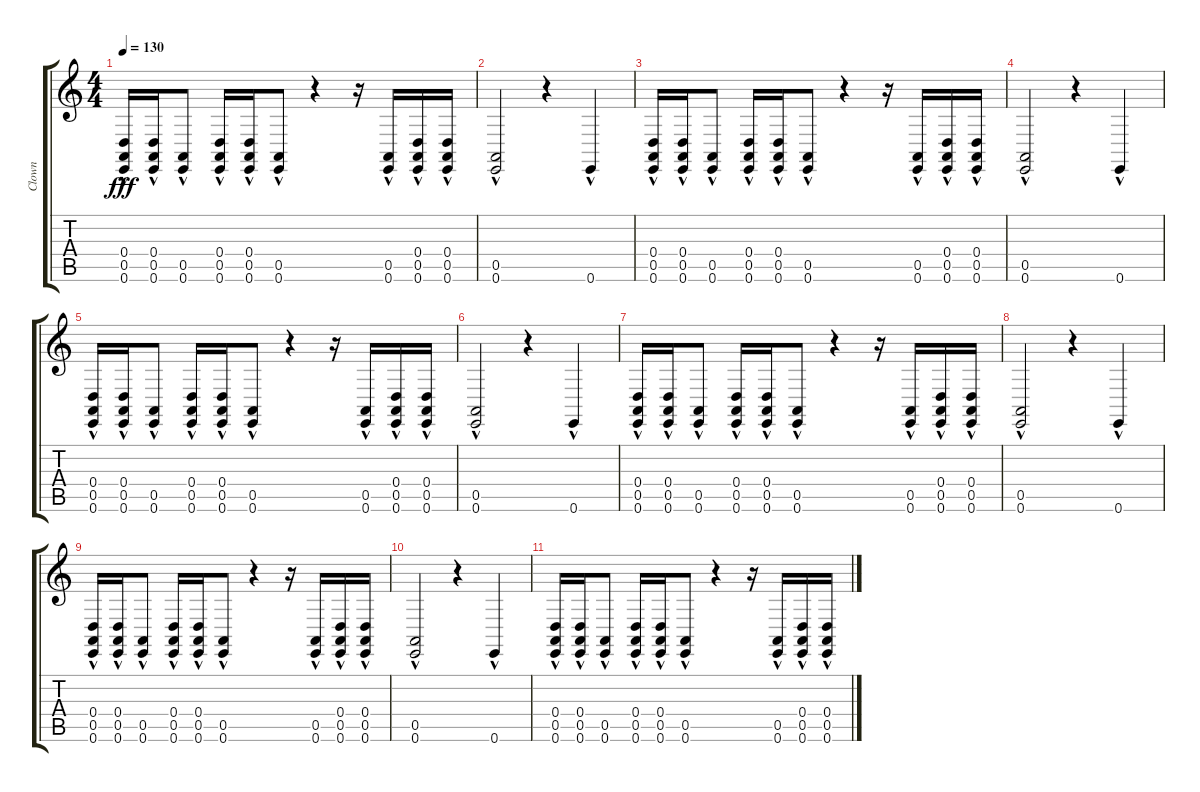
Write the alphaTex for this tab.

\track ("Clown" "Clown") {instrument melodictom}
\staff {score tabs}
\tuning (E4 B3 G3 D3 A2 E2) {hide}
\ts (4 4)
\tempo 130
\clef g2
\ks c
(0.4{hac} 0.5{hac} 0.6{hac}).16{dy fff} (0.4{hac} 0.5{hac} 0.6{hac}).16 (0.5{hac} 0.6{hac}).8 (0.4{hac} 0.5{hac} 0.6{hac}).16 (0.4{hac} 0.5{hac} 0.6{hac}).16 (0.5{hac} 0.6{hac}).8 r.4 r.16 (0.5{hac} 0.6{hac}).16 (0.4{hac} 0.5{hac} 0.6{hac}).16 (0.4{hac} 0.5{hac} 0.6{hac}).16 |
(0.5{hac} 0.6{hac}).2 r.4 0.6{hac}.4 |
(0.4{hac} 0.5{hac} 0.6{hac}).16 (0.4{hac} 0.5{hac} 0.6{hac}).16 (0.5{hac} 0.6{hac}).8 (0.4{hac} 0.5{hac} 0.6{hac}).16 (0.4{hac} 0.5{hac} 0.6{hac}).16 (0.5{hac} 0.6{hac}).8 r.4 r.16 (0.5{hac} 0.6{hac}).16 (0.4{hac} 0.5{hac} 0.6{hac}).16 (0.4{hac} 0.5{hac} 0.6{hac}).16 |
(0.5{hac} 0.6{hac}).2 r.4 0.6{hac}.4 |
(0.4{hac} 0.5{hac} 0.6{hac}).16 (0.4{hac} 0.5{hac} 0.6{hac}).16 (0.5{hac} 0.6{hac}).8 (0.4{hac} 0.5{hac} 0.6{hac}).16 (0.4{hac} 0.5{hac} 0.6{hac}).16 (0.5{hac} 0.6{hac}).8 r.4 r.16 (0.5{hac} 0.6{hac}).16 (0.4{hac} 0.5{hac} 0.6{hac}).16 (0.4{hac} 0.5{hac} 0.6{hac}).16 |
(0.5{hac} 0.6{hac}).2{volume 0} r.4 0.6{hac}.4 |
(0.4{hac} 0.5{hac} 0.6{hac}).16 (0.4{hac} 0.5{hac} 0.6{hac}).16 (0.5{hac} 0.6{hac}).8 (0.4{hac} 0.5{hac} 0.6{hac}).16 (0.4{hac} 0.5{hac} 0.6{hac}).16 (0.5{hac} 0.6{hac}).8 r.4 r.16 (0.5{hac} 0.6{hac}).16 (0.4{hac} 0.5{hac} 0.6{hac}).16 (0.4{hac} 0.5{hac} 0.6{hac}).16 |
(0.5{hac} 0.6{hac}).2 r.4 0.6{hac}.4 |
(0.4{hac} 0.5{hac} 0.6{hac}).16 (0.4{hac} 0.5{hac} 0.6{hac}).16 (0.5{hac} 0.6{hac}).8 (0.4{hac} 0.5{hac} 0.6{hac}).16 (0.4{hac} 0.5{hac} 0.6{hac}).16 (0.5{hac} 0.6{hac}).8 r.4 r.16 (0.5{hac} 0.6{hac}).16 (0.4{hac} 0.5{hac} 0.6{hac}).16 (0.4{hac} 0.5{hac} 0.6{hac}).16 |
(0.5{hac} 0.6{hac}).2 r.4 0.6{hac}.4 |
(0.4{hac} 0.5{hac} 0.6{hac}).16 (0.4{hac} 0.5{hac} 0.6{hac}).16 (0.5{hac} 0.6{hac}).8 (0.4{hac} 0.5{hac} 0.6{hac}).16 (0.4{hac} 0.5{hac} 0.6{hac}).16 (0.5{hac} 0.6{hac}).8 r.4 r.16 (0.5{hac} 0.6{hac}).16 (0.4{hac} 0.5{hac} 0.6{hac}).16 (0.4{hac} 0.5{hac} 0.6{hac}).16
